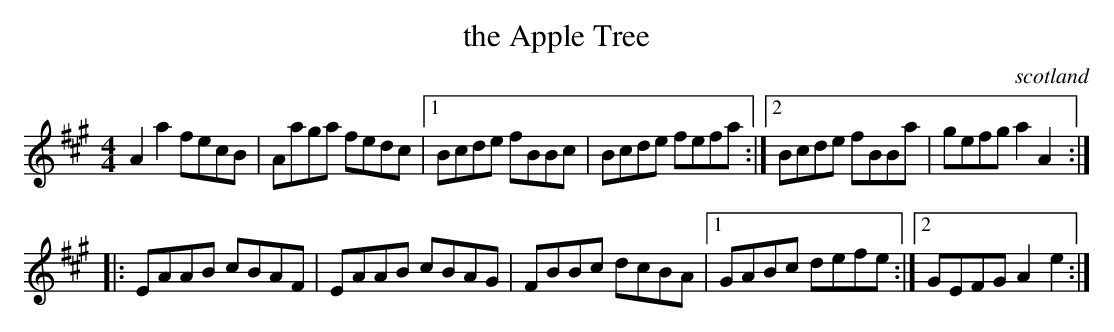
X:1
T:the Apple Tree
O:scotland
M:4/4
K:A
A2a2 fecB | Aaga fedc |1 Bcde fBBc | \
Bcde fefa :|2 Bcde fBBa | gefg a2A2 :|
|: EAAB cBAF | EAAB cBAG | FBBc dcBA \
|1 GABc defe :|2 GEFG A2e2 :|
